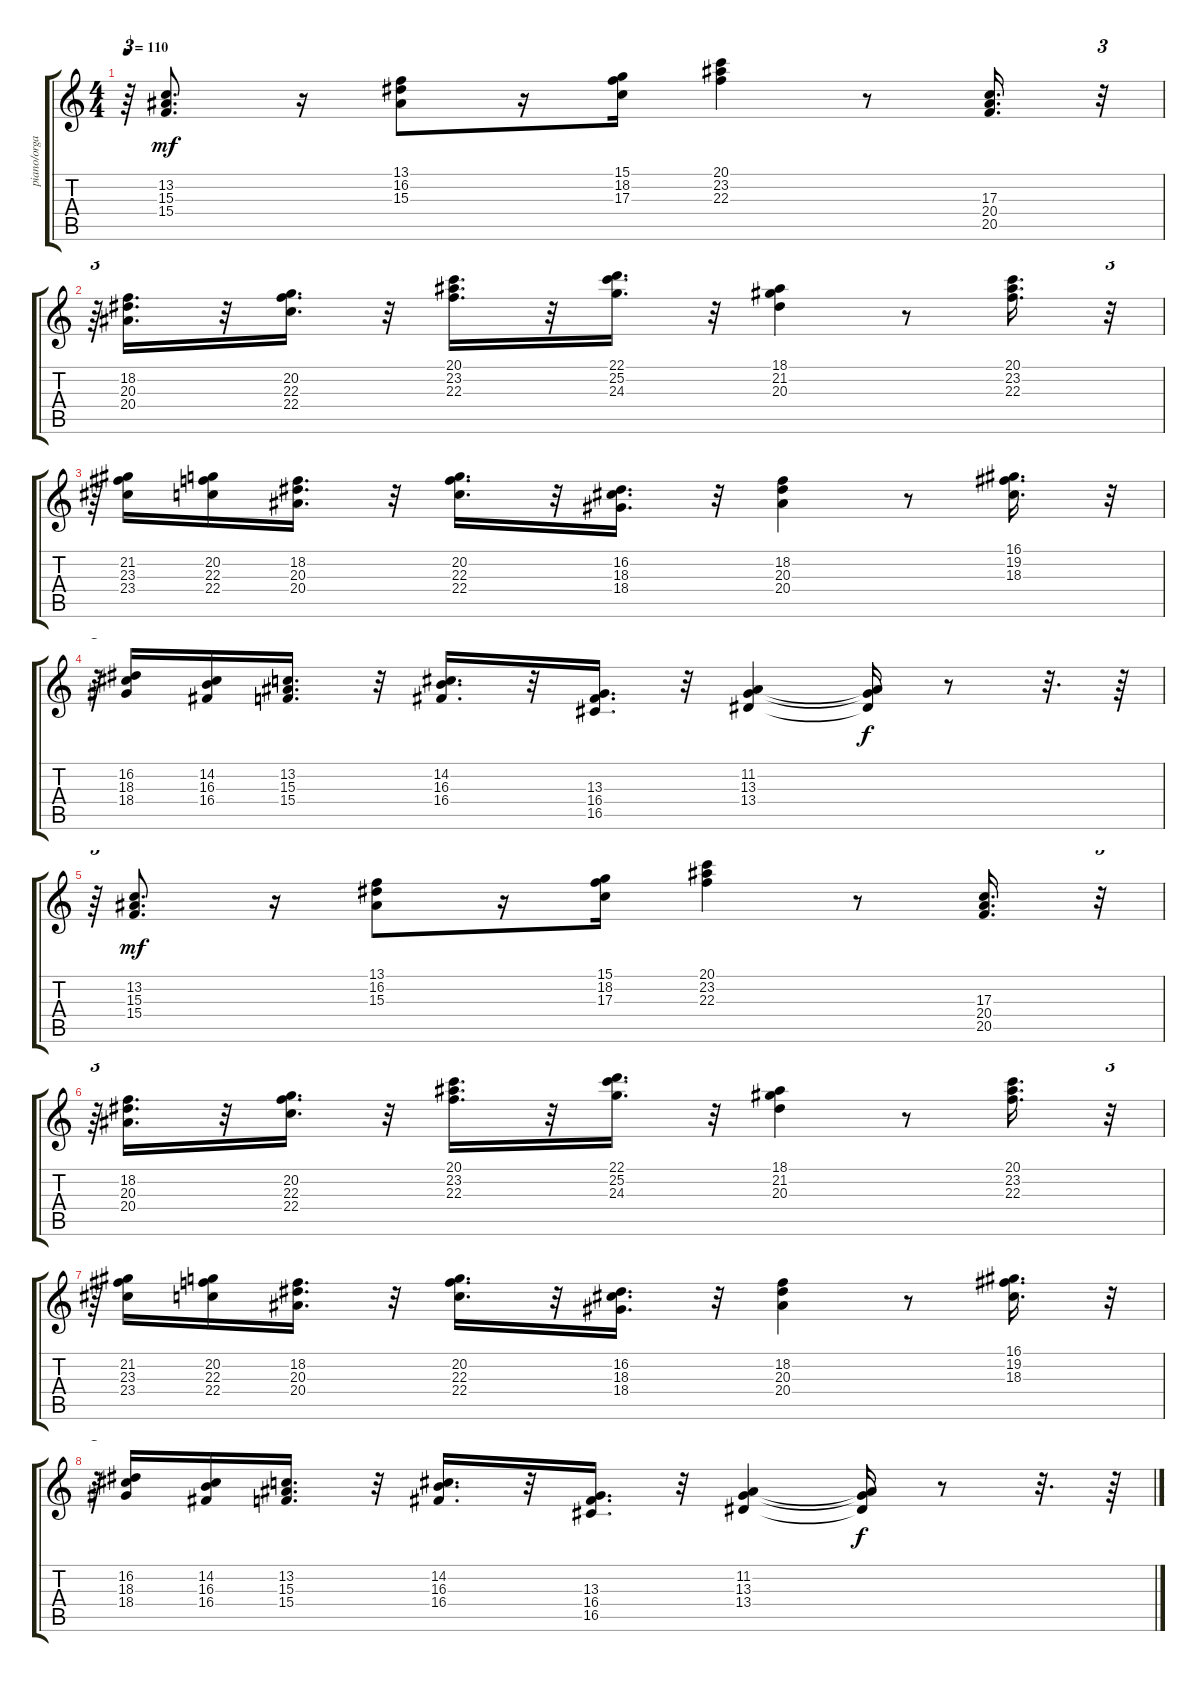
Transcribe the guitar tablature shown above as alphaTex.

\track ("piano/organ/synths  " "piano/orga") {instrument brightacousticpiano}
\staff {score tabs}
\tuning (E4 B3 G3 D3 A2 E2) {hide}
\ts (4 4)
\tempo 110
\clef g2
\ks c
r.64{tu (3 2) dy f} (13.2 15.3 15.4).8{d dy mf} r.16 (13.1 16.2 15.3).8 r.16 (15.1 18.2 17.3).16 (20.1 23.2 22.3).4 r.8 (17.3 20.4 20.5).16{d} r.32{tu (3 2)} |
r.64{tu (3 2)} (18.2 20.3 20.4).16{d} r.32 (20.2 22.3 22.4).16{d} r.32 (20.1 23.2 22.3).16{d} r.32 (22.1 25.2 24.3).16{d} r.32 (18.1 21.2 20.3).4 r.8 (20.1 23.2 22.3).16{d} r.32{tu (3 2)} |
r.64{tu (3 2)} (21.2 23.3 23.4).16 (20.2 22.3 22.4).16 (18.2 20.3 20.4).16{d} r.32 (20.2 22.3 22.4).16{d} r.32 (16.2 18.3 18.4).16{d} r.32 (18.2 20.3 20.4).4 r.8 (16.1 19.2 18.3).16{d} r.32{tu (3 2)} |
r.64{tu (3 2)} (16.2 18.3 18.4).16{volume 13} (14.2 16.3 16.4).16 (13.2 15.3 15.4).16{d} r.32 (14.2 16.3 16.4).16{d volume 13} r.32 (13.3 16.4 16.5).16{d volume 12} r.32 (11.2 13.3 13.4).4{volume 12} (11.2{t} 13.3{t} 13.4{t}).16{dy f} r.8 r.32{d} r.64 |
r.64{tu (3 2)} (13.2 15.3 15.4).8{d dy mf volume 12} r.16 (13.1 16.2 15.3).8{volume 12} r.16 (15.1 18.2 17.3).16{volume 12} (20.1 23.2 22.3).4 r.8 (17.3 20.4 20.5).16{d volume 11} r.32{tu (3 2)} |
r.64{tu (3 2)} (18.2 20.3 20.4).16{d volume 11} r.32 (20.2 22.3 22.4).16{d volume 11} r.32 (20.1 23.2 22.3).16{d volume 11} r.32 (22.1 25.2 24.3).16{d} r.32 (18.1 21.2 20.3).4{volume 11} r.8 (20.1 23.2 22.3).16{d volume 10} r.32{tu (3 2)} |
r.64{tu (3 2)} (21.2 23.3 23.4).16 (20.2 22.3 22.4).16{volume 10} (18.2 20.3 20.4).16{d} r.32 (20.2 22.3 22.4).16{d volume 10} r.32 (16.2 18.3 18.4).16{d volume 10} r.32 (18.2 20.3 20.4).4 r.8 (16.1 19.2 18.3).16{d volume 10} r.32{tu (3 2)} |
r.64{tu (3 2)} (16.2 18.3 18.4).16{volume 10} (14.2 16.3 16.4).16 (13.2 15.3 15.4).16{d} r.32 (14.2 16.3 16.4).16{d volume 10} r.32 (13.3 16.4 16.5).16{d volume 9} r.32 (11.2 13.3 13.4).4{volume 9} (11.2{t} 13.3{t} 13.4{t}).16{dy f} r.8 r.32{d} r.64
